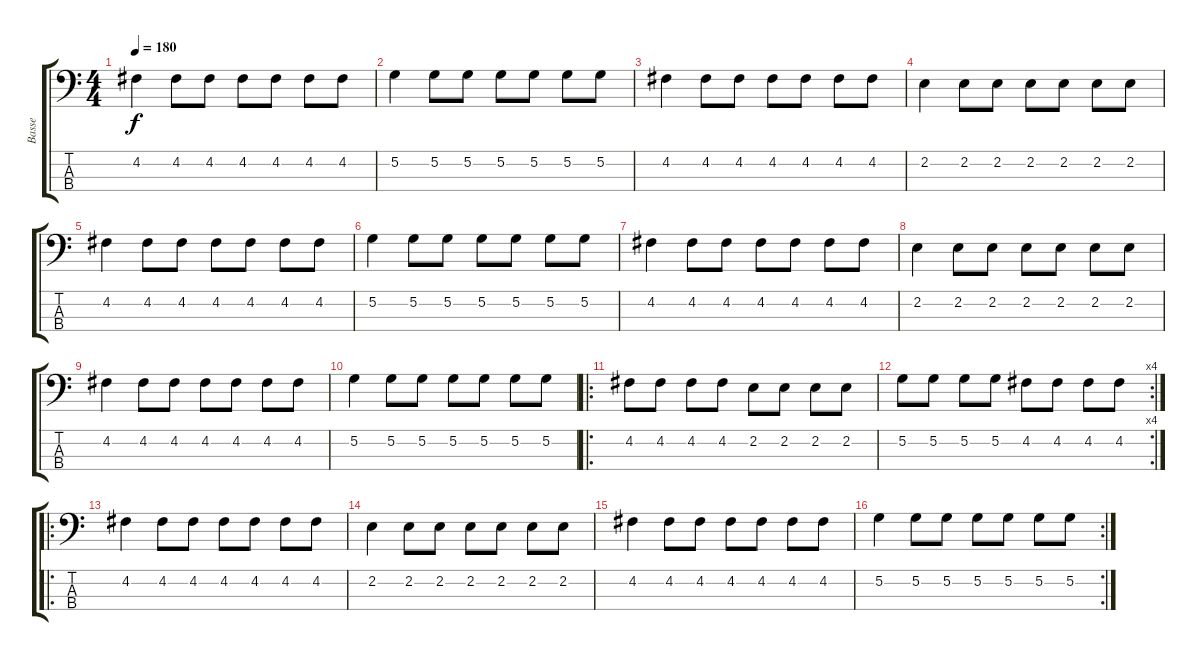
\track ("Basse" "Basse") {instrument electricbasspick}
\staff {score tabs}
\tuning (G2 D2 A1 E1) {hide}
\ts (4 4)
\tempo 180
\clef f4
\ks c
4.2.4{dy f} 4.2.8 4.2.8 4.2.8 4.2.8 4.2.8 4.2.8 |
5.2.4 5.2.8 5.2.8 5.2.8 5.2.8 5.2.8 5.2.8 |
4.2.4 4.2.8 4.2.8 4.2.8 4.2.8 4.2.8 4.2.8 |
2.2.4 2.2.8 2.2.8 2.2.8 2.2.8 2.2.8 2.2.8 |
4.2.4 4.2.8 4.2.8 4.2.8 4.2.8 4.2.8 4.2.8 |
5.2.4 5.2.8 5.2.8 5.2.8 5.2.8 5.2.8 5.2.8 |
4.2.4 4.2.8 4.2.8 4.2.8 4.2.8 4.2.8 4.2.8 |
2.2.4 2.2.8 2.2.8 2.2.8 2.2.8 2.2.8 2.2.8 |
4.2.4 4.2.8 4.2.8 4.2.8 4.2.8 4.2.8 4.2.8 |
5.2.4 5.2.8 5.2.8 5.2.8 5.2.8 5.2.8 5.2.8 |
\ro
4.2.8 4.2.8 4.2.8 4.2.8 2.2.8 2.2.8 2.2.8 2.2.8 |
\rc 4
5.2.8 5.2.8 5.2.8 5.2.8 4.2.8 4.2.8 4.2.8 4.2.8 |
\ro
4.2.4 4.2.8 4.2.8 4.2.8 4.2.8 4.2.8 4.2.8 |
2.2.4 2.2.8 2.2.8 2.2.8 2.2.8 2.2.8 2.2.8 |
4.2.4 4.2.8 4.2.8 4.2.8 4.2.8 4.2.8 4.2.8 |
\rc 2
5.2.4 5.2.8 5.2.8 5.2.8 5.2.8 5.2.8 5.2.8
